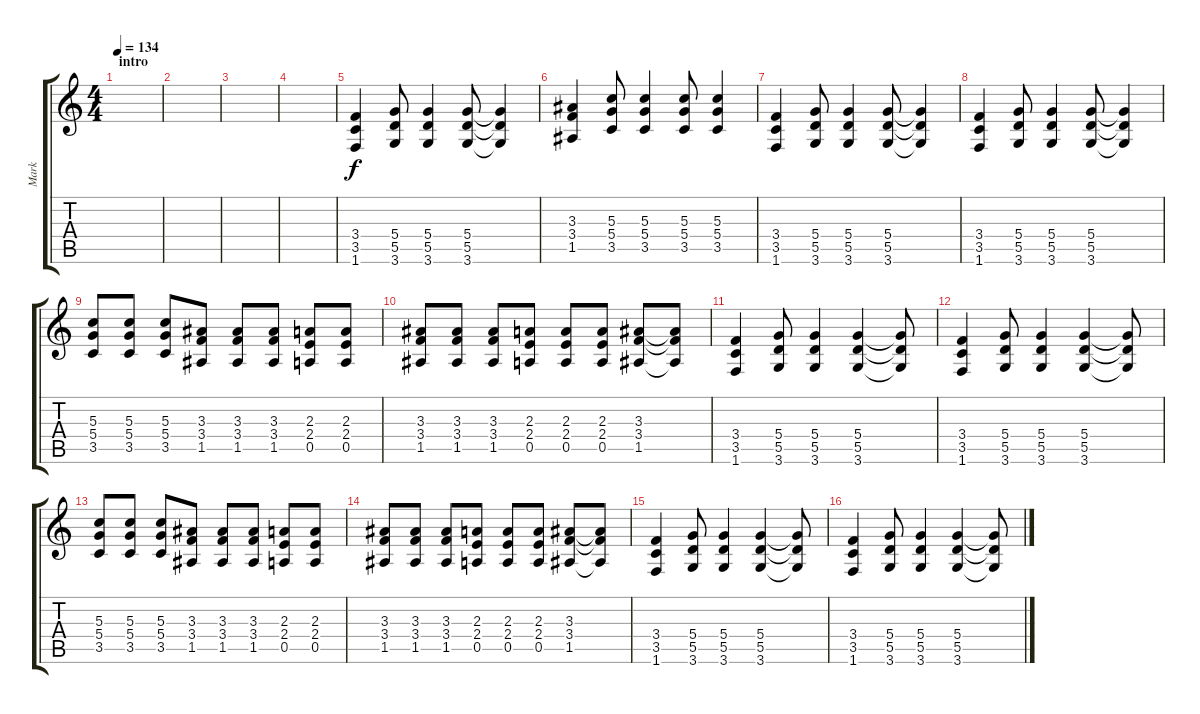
\track ("Mark" "Mark") {instrument distortionguitar}
\staff {score tabs}
\tuning (E4 B3 G3 D3 A2 E2) {hide}
\ts (4 4)
\section ("" "intro")
\tempo 134
\clef g2
\ks c
|
|
|
|
(3.4 3.5 1.6).4 (5.4 5.5 3.6).8 (5.4 5.5 3.6).4 (5.4 5.5 3.6).8 (5.4{t} 5.5{t} 3.6{t}).4 |
(3.3 3.4 1.5).4 (5.3 5.4 3.5).8 (5.3 5.4 3.5).4 (5.3 5.4 3.5).8 (5.3 5.4 3.5).4 |
(3.4 3.5 1.6).4 (5.4 5.5 3.6).8 (5.4 5.5 3.6).4 (5.4 5.5 3.6).8 (5.4{t} 5.5{t} 3.6{t}).4 |
(3.4 3.5 1.6).4 (5.4 5.5 3.6).8 (5.4 5.5 3.6).4 (5.4 5.5 3.6).8 (5.4{t} 5.5{t} 3.6{t}).4 |
(5.3 5.4 3.5).8 (5.3 5.4 3.5).8 (5.3 5.4 3.5).8 (3.3 3.4 1.5).8 (3.3 3.4 1.5).8 (3.3 3.4 1.5).8 (2.3 2.4 0.5).8 (2.3 2.4 0.5).8 |
(3.3 3.4 1.5).8 (3.3 3.4 1.5).8 (3.3 3.4 1.5).8 (2.3 2.4 0.5).8 (2.3 2.4 0.5).8 (2.3 2.4 0.5).8 (3.3 3.4 1.5).8 (3.3{t} 3.4{t} 1.5{t}).8 |
(3.4 3.5 1.6).4 (5.4 5.5 3.6).8 (5.4 5.5 3.6).4 (5.4 5.5 3.6).4 (5.4{t} 5.5{t} 3.6{t}).8 |
(3.4 3.5 1.6).4 (5.4 5.5 3.6).8 (5.4 5.5 3.6).4 (5.4 5.5 3.6).4 (5.4{t} 5.5{t} 3.6{t}).8 |
(5.3 5.4 3.5).8 (5.3 5.4 3.5).8 (5.3 5.4 3.5).8 (3.3 3.4 1.5).8 (3.3 3.4 1.5).8 (3.3 3.4 1.5).8 (2.3 2.4 0.5).8 (2.3 2.4 0.5).8 |
(3.3 3.4 1.5).8 (3.3 3.4 1.5).8 (3.3 3.4 1.5).8 (2.3 2.4 0.5).8 (2.3 2.4 0.5).8 (2.3 2.4 0.5).8 (3.3 3.4 1.5).8 (3.3{t} 3.4{t} 1.5{t}).8 |
(3.4 3.5 1.6).4 (5.4 5.5 3.6).8 (5.4 5.5 3.6).4 (5.4 5.5 3.6).4 (5.4{t} 5.5{t} 3.6{t}).8 |
(3.4 3.5 1.6).4 (5.4 5.5 3.6).8 (5.4 5.5 3.6).4 (5.4 5.5 3.6).4 (5.4{t} 5.5{t} 3.6{t}).8
